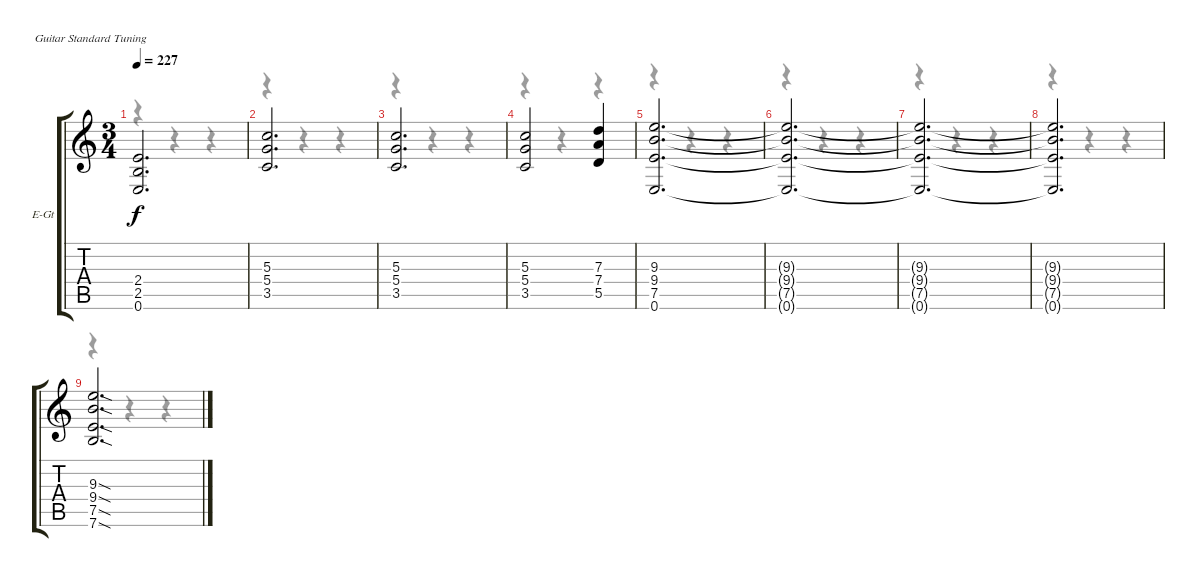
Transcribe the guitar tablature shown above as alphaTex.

\bracketExtendMode groupsimilarinstruments
\firstSystemTrackNameOrientation horizontal
\otherSystemsTrackNameOrientation horizontal
\track ("Track 2" "E-Gt") {instrument distortionguitar}
\staff {score tabs}
\tuning (E4 B3 G3 D3 A2 E2)
\voice
\ts (3 4)
\tempo 227
\clef g2
\ks c
(2.4 2.5 0.6).2{d dy f} |
(5.3 5.4 3.5).2{d} |
(5.3 5.4 3.5).2{d} |
(5.3 5.4 3.5).2 (7.3 7.4 5.5).4 |
(9.3 9.4 7.5 0.6).2{d} |
(9.3{t} 9.4{t} 7.5{t} 0.6{t}).2{d} |
(9.3{t} 9.4{t} 7.5{t} 0.6{t}).2{d} |
(9.3{t} 9.4{t} 7.5{t} 0.6{t}).2{d} |
(9.4{sod} 7.5{sod} 7.6{sod} 9.3{sod}).2{d}
\voice
\clef g2
\ottava regular
\simile none
\ks c
r.4{dy mf} r.4 r.4 |
r.4 r.4 r.4 |
r.4 r.4 r.4 |
r.4 r.4 r.4 |
r.4 r.4 r.4 |
r.4 r.4 r.4 |
r.4 r.4 r.4 |
r.4 r.4 r.4 |
r.4 r.4 r.4
